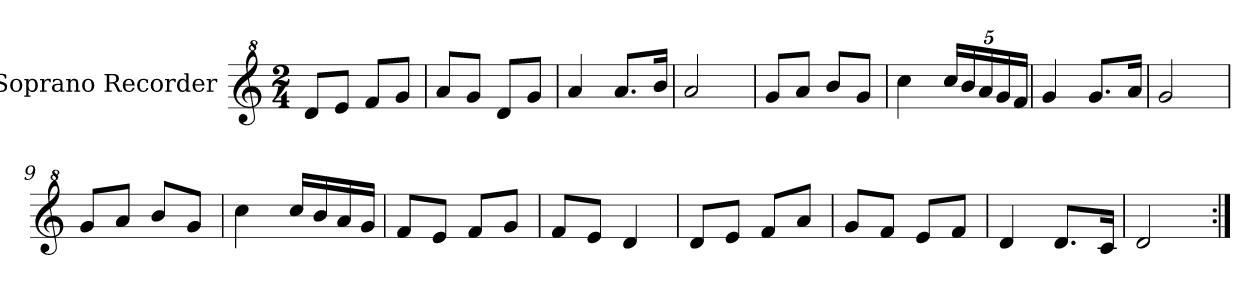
**kern
*part1
*staff1
*I"Soprano Recorder
*I'S. Rec.
*clefG^2
*k[]
*C:
*M2/4
=1
8dd/L
8ee/J
8ff/L
8gg/J
=2
8aa/L
8gg/J
8dd/L
8gg/J
=3
4aa/
8.aa/L
16bb/Jk
=4
2aa/
!!LO:LB:g=z
=5
8gg/L
8aa/J
8bb/L
8gg/J
=6
4ccc\
*Xbrackettup
20ccc/LL
20bb/
20aa/
20gg/
20ff/JJ
=7
4gg/
8.gg/L
16aa/Jk
=8
2gg/
!!LO:LB:g=z
=9
8gg/L
8aa/J
8bb/L
8gg/J
=10
4ccc\
16ccc/LL
16bb/
16aa/
16gg/JJ
=11
8ff/L
8ee/J
8ff/L
8gg/J
=12
8ff/L
8ee/J
4dd/
!!LO:LB:g=z
=13
8dd/L
8ee/J
8ff/L
8aa/J
=14
8gg/L
8ff/J
8ee/L
8ff/J
=15
4dd/
8.dd/L
16cc/Jk
=16
2dd/
=:|!
*-
